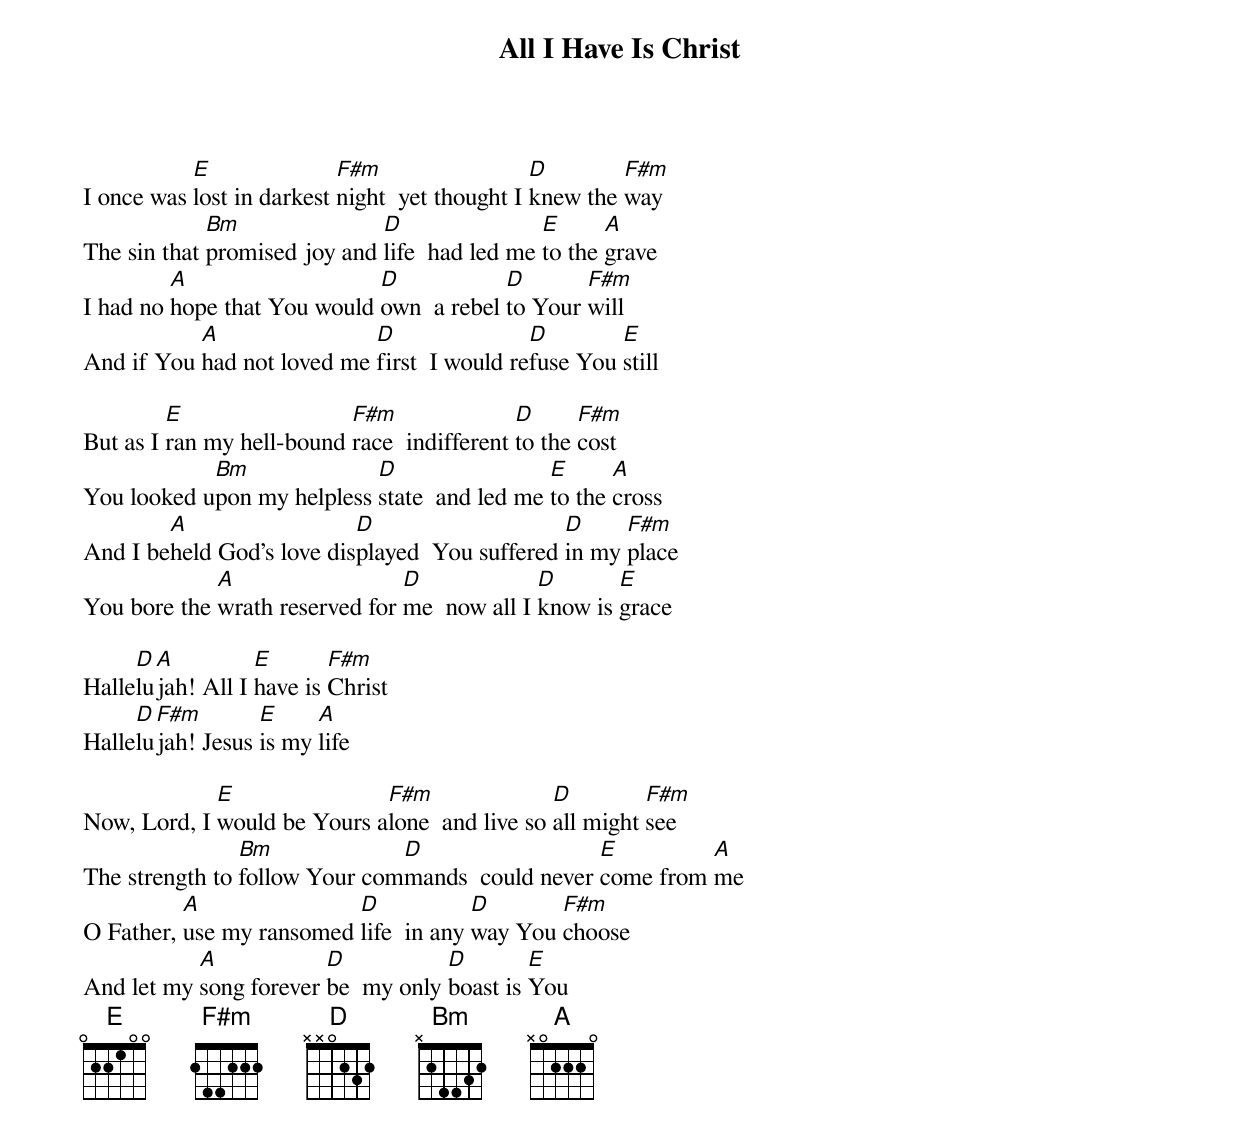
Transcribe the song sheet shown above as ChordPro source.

{title: All I Have Is Christ}
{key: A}
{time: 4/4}
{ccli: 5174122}
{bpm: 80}
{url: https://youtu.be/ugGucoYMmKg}
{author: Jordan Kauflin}
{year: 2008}
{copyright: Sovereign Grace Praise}

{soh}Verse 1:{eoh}
I once was [E]lost in darkest [F#m]night  yet thought I [D]knew the [F#m]way
The sin that [Bm]promised joy and [D]life  had led me [E]to the [A]grave
I had no [A]hope that You would [D]own  a rebel [D]to Your [F#m]will
And if You [A]had not loved me [D]first  I would re[D]fuse You [E]still

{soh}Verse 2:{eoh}
But as I [E]ran my hell-bound [F#m]race  indifferent [D]to the [F#m]cost
You looked u[Bm]pon my helpless [D]state  and led me [E]to the [A]cross
And I be[A]held God's love dis[D]played  You suffered [D]in my [F#m]place
You bore the [A]wrath reserved for [D]me  now all I [D]know is [E]grace

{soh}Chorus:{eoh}
Halle[D]lu[A]jah! All I [E]have is [F#m]Christ
Halle[D]lu[F#m]jah! Jesus [E]is my [A]life

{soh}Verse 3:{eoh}
Now, Lord, I [E]would be Yours a[F#m]lone  and live so [D]all might [F#m]see
The strength to [Bm]follow Your com[D]mands  could never [E]come from [A]me
O Father, [A]use my ransomed [D]life  in any [D]way You [F#m]choose
And let my [A]song forever [D]be  my only [D]boast is [E]You
